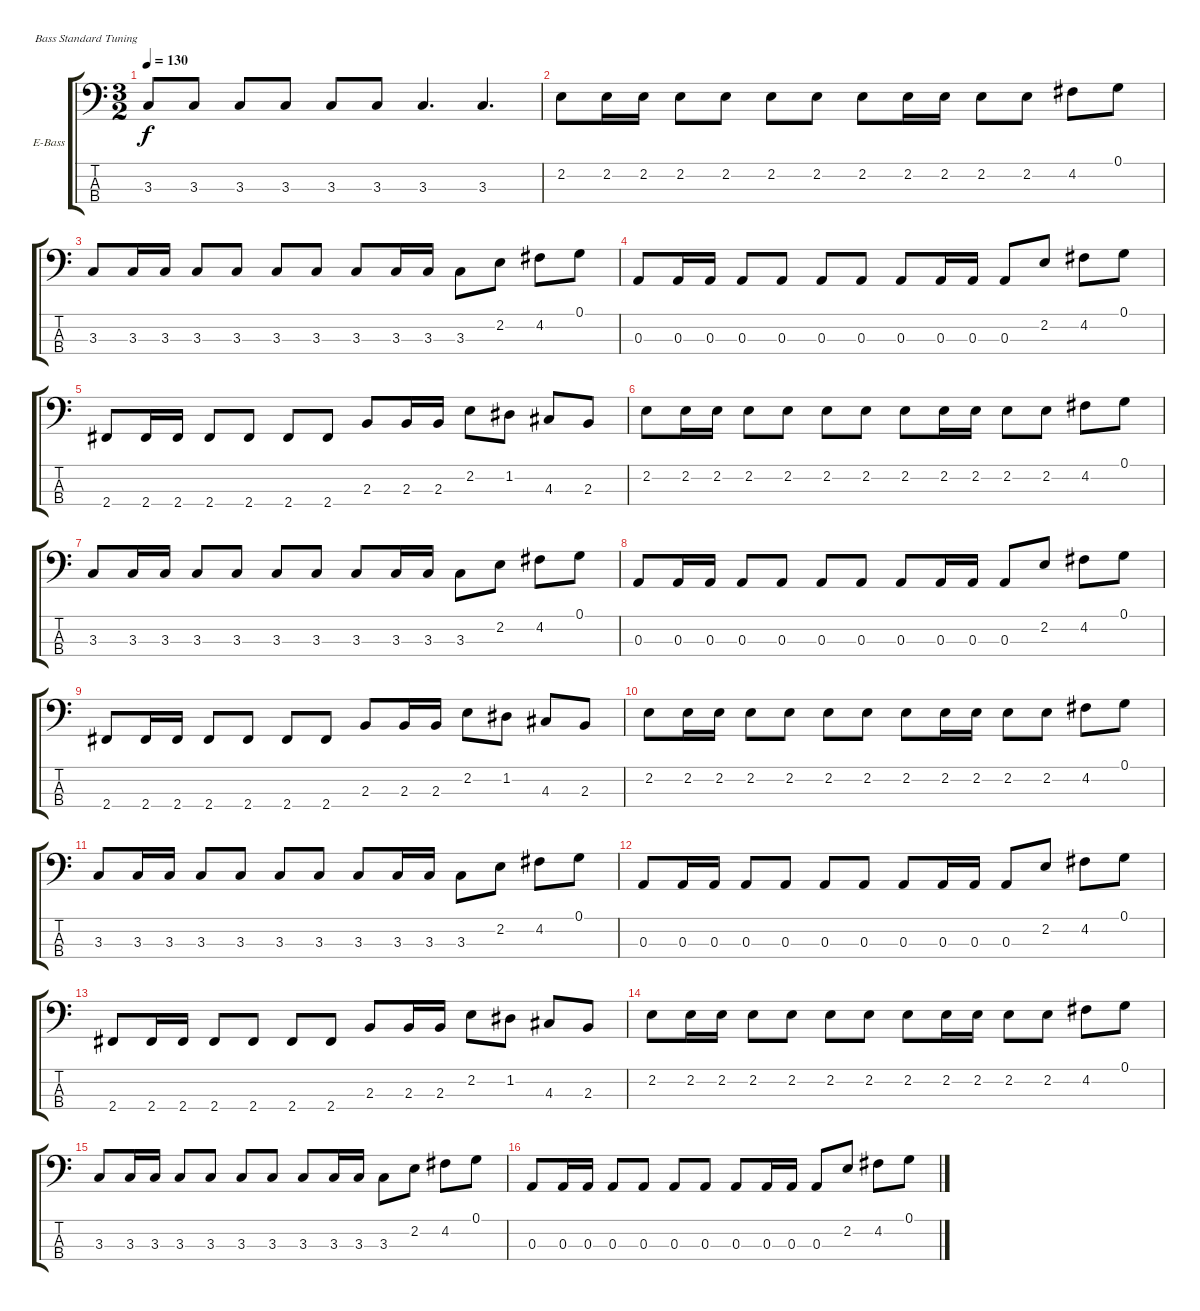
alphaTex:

\bracketExtendMode groupsimilarinstruments
\firstSystemTrackNameOrientation horizontal
\otherSystemsTrackNameOrientation horizontal
\track ("Бас 2" "E-Bass") {instrument electricbassfinger}
\staff {score tabs}
\tuning (G2 D2 A1 E1)
\ts (3 2)
\tempo 130
\clef f4
\ks c
3.3.8{dy f} 3.3.8 3.3.8 3.3.8 3.3.8 3.3.8 3.3.4{d} 3.3.4{d} |
2.2.8 2.2.16 2.2.16 2.2.8 2.2.8 2.2.8 2.2.8 2.2.8 2.2.16 2.2.16 2.2.8 2.2.8 4.2.8 0.1.8 |
3.3.8 3.3.16 3.3.16 3.3.8 3.3.8 3.3.8 3.3.8 3.3.8 3.3.16 3.3.16 3.3.8 2.2.8 4.2.8 0.1.8 |
0.3.8 0.3.16 0.3.16 0.3.8 0.3.8 0.3.8 0.3.8 0.3.8 0.3.16 0.3.16 0.3.8 2.2.8 4.2.8 0.1.8 |
2.4.8 2.4.16 2.4.16 2.4.8 2.4.8 2.4.8 2.4.8 2.3.8 2.3.16 2.3.16 2.2.8 1.2.8 4.3.8 2.3.8 |
2.2.8 2.2.16 2.2.16 2.2.8 2.2.8 2.2.8 2.2.8 2.2.8 2.2.16 2.2.16 2.2.8 2.2.8 4.2.8 0.1.8 |
3.3.8 3.3.16 3.3.16 3.3.8 3.3.8 3.3.8 3.3.8 3.3.8 3.3.16 3.3.16 3.3.8 2.2.8 4.2.8 0.1.8 |
0.3.8 0.3.16 0.3.16 0.3.8 0.3.8 0.3.8 0.3.8 0.3.8 0.3.16 0.3.16 0.3.8 2.2.8 4.2.8 0.1.8 |
2.4.8 2.4.16 2.4.16 2.4.8 2.4.8 2.4.8 2.4.8 2.3.8 2.3.16 2.3.16 2.2.8 1.2.8 4.3.8 2.3.8 |
2.2.8 2.2.16 2.2.16 2.2.8 2.2.8 2.2.8 2.2.8 2.2.8 2.2.16 2.2.16 2.2.8 2.2.8 4.2.8 0.1.8 |
3.3.8 3.3.16 3.3.16 3.3.8 3.3.8 3.3.8 3.3.8 3.3.8 3.3.16 3.3.16 3.3.8 2.2.8 4.2.8 0.1.8 |
0.3.8 0.3.16 0.3.16 0.3.8 0.3.8 0.3.8 0.3.8 0.3.8 0.3.16 0.3.16 0.3.8 2.2.8 4.2.8 0.1.8 |
2.4.8 2.4.16 2.4.16 2.4.8 2.4.8 2.4.8 2.4.8 2.3.8 2.3.16 2.3.16 2.2.8 1.2.8 4.3.8 2.3.8 |
2.2.8 2.2.16 2.2.16 2.2.8 2.2.8 2.2.8 2.2.8 2.2.8 2.2.16 2.2.16 2.2.8 2.2.8 4.2.8 0.1.8 |
3.3.8 3.3.16 3.3.16 3.3.8 3.3.8 3.3.8 3.3.8 3.3.8 3.3.16 3.3.16 3.3.8 2.2.8 4.2.8 0.1.8 |
0.3.8 0.3.16 0.3.16 0.3.8 0.3.8 0.3.8 0.3.8 0.3.8 0.3.16 0.3.16 0.3.8 2.2.8 4.2.8 0.1.8
